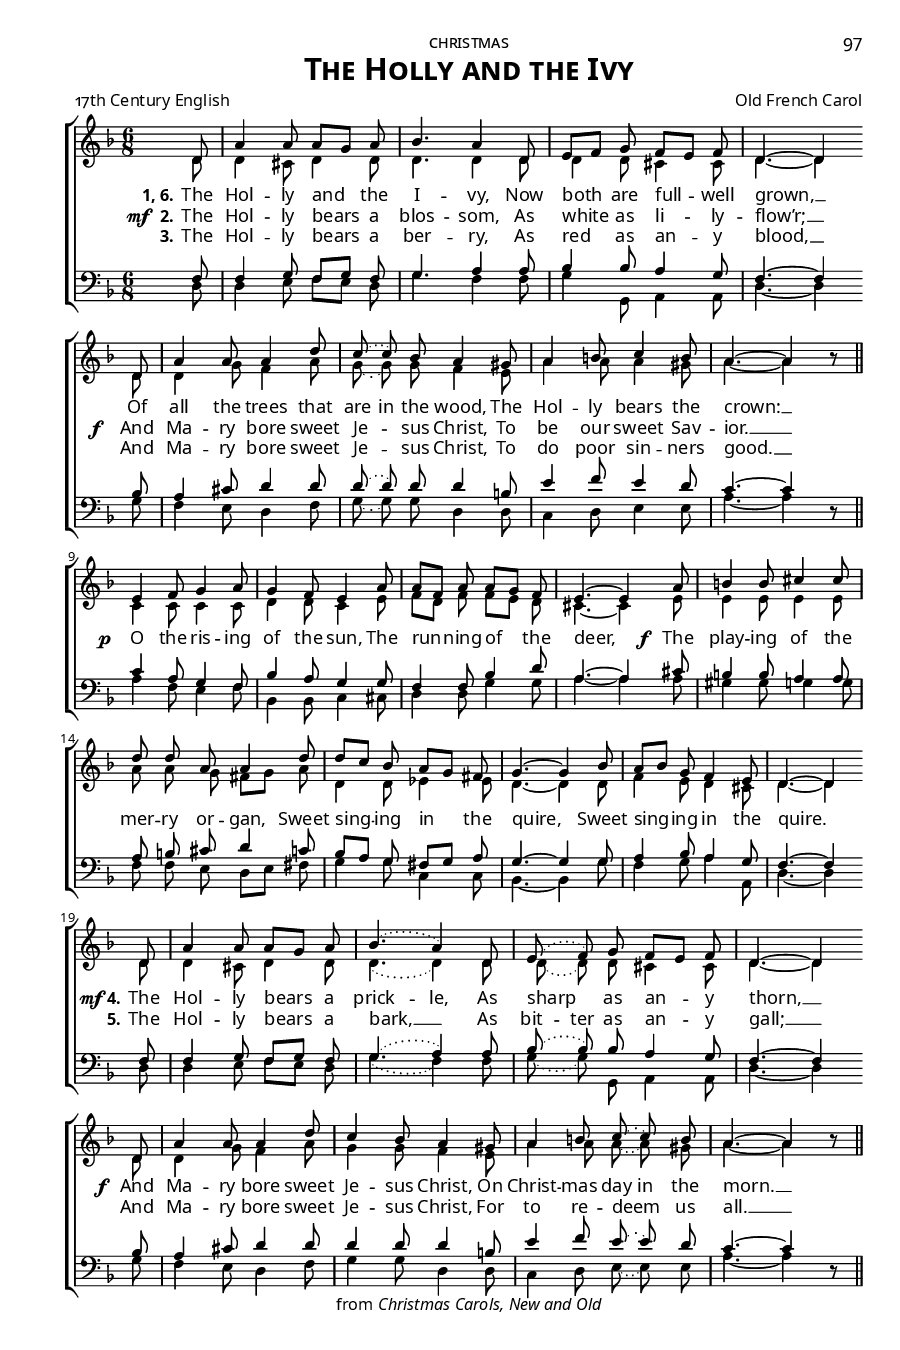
\version "2.14.2"
\include "util.ly"
\header {
  title = \markup{\override #'(font-name . "Garamond Premier Pro Semibold"){ \abs-fontsize #15 \smallCapsOldStyle"The Holly and the Ivy"}}
  poet = \markup\oldStyleNum"17th Century English"
  composer = \markup\oldStyleNum"Old French Carol"
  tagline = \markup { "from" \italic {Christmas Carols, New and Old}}
}
\paper {
  %print-all-headers = ##f
  paper-height = 9\in
  paper-width = 6\in
  indent = 0\in
  %system-system-spacing = #'((basic-distance . 10) (padding . 0))
  system-system-spacing =
    #'((basic-distance . 0)
       (minimum-distance . 0)
       (padding . -5)
       (stretchability . 100))
  last-bottom-spacing =
    #'((basic-distance . -10)
       (minimum-distance . -10)
       (padding . 0)
       (stretchability . 0))
  ragged-last-bottom = ##f
  ragged-bottom = ##f
  two-sided = ##t
  inner-margin = 0.5\in
  outer-margin = 0.25\in
  top-margin = 0.25\in
  bottom-margin = 0.25\in
  first-page-number = #097
  print-first-page-number = ##t
  headerLine = \markup{\override #'(font-name . "Garamond Premier Pro") \smallCapsOldStyle"christmas"}
  oddHeaderMarkup = \markup\fill-line{
     \override #'(font-name . "Garamond Premier Pro")\abs-fontsize #8.5
     \combine 
        \fill-line{"" \if \should-print-page-number
        \oldStylePageNum""
        }
        \fill-line{\headerLine}
  }
  evenHeaderMarkup = \markup {
     \override #'(font-name . "Garamond Premier Pro")\abs-fontsize #8.5
     \combine
        \if \should-print-page-number
        \oldStylePageNum""
        \fill-line{\headerLine}
  }
}
#(set-global-staff-size 14.2) \paper{ #(define fonts (make-pango-font-tree "GoudyOlSt BT" "Garamond Premier Pro" "Garamond Premier Pro" (/ 14.2 20))) }
global = {
  \key f \major
  \time 6/8
  \autoBeamOff
  \override DynamicLineSpanner #'staff-padding = #0.0
  \override DynamicLineSpanner #'Y-extent = #'(-1 . 1)
}

sopMusic = \relative c' {
  \partial 8 d8 |
  a'4 a8 a[ g] a |
  bes4. a4 d,8 |
  e[ f] g f[ e] f |
  
  d4.~ d4 \bar""\break d8 |
  a'4 a8 a4 d8 |
  \slurDotted
  c8( c) bes8 a4 gis8 |
  a4 b8 c4 b8 |
  
  a4.~ a4 bes8\rest \bar "||" \break
  e,4 f8 g4 a8 |
  g4 f8 e4 a8 |
  a[ f] a a[ g] f |
  
  e4.~ e4 a8 |
  b4 b8 cis4 cis8 |
  d8 d8 a a4 d8 |
  
  d[ c] bes a[ g] fis |
  g4.~ g4 bes8 |
  a[ bes] g f4 e8 |
  \partial 8*5 d4.~ d4 \bar ":|" \break
  
  
  
  
  \partial 8 d8 |
  a'4 a8 a[ g] a |
  bes4.( a4) d,8 |
  e( f) g f[ e] f |
  
  d4.~ d4 \bar""\break d8 |
  a'4 a8 a4 d8 |
  c4 bes8 a4 gis8 |
  \tieDotted
  a4 b8 c8~ c b8 |
  
  \tieSolid
  a4.~ a4 bes8\rest \bar "||" 
}
sopWords = \lyricmode {
  
}

altoMusic = \relative c' {
  d8 |
  d4 cis8 d4 d8 |
  d4. d4 d8 |
  d4 d8 cis4 cis8 |
  
  d4.~ d4 d8 |
  d4 g8 f4 a8 |
  \slurDotted
  g8( g) g8 f4 e8 |
  a4 a8 a4 gis8 |
  
  a4.~ a4 s8 |
  c,4 c8 c4 c8 |
  d4 d8 c4 e8 |
  f[ d] f f[ e] d |
  
  cis4.~ cis4 e8 |
  e4 e8 e4 e8 |
  a a g fis[ g] a |
  
  d,4 d8 ees4 ees8 |
  d4.~ d4 d8 |
  f4 e8 d4 cis8 |
  d4.~ d4 |
  
  
  
  d8 |
  d4 cis8 d4 d8 |
  d4.( d4) d8 |
  d8( d) d8 cis4 cis8 |
  
  d4.~ d4 d8 |
  d4 g8 f4 a8 |
  g4 g8 f4 e8 |
  \tieDotted
  a4 a8 a~ a gis8 |
  
  \tieSolid
  a4.~ a4 s8 |
}
altoWords = {
  \dropLyricsXI
  \lyricmode {
    \set stanza = #"1, 6."
    The Hol -- ly and the I -- vy,
    Now both are full -- well grown, __
    \set ignoreMelismata = ##t
    Of all the trees that are in the wood,
    \unset ignoreMelismata
    The Hol -- ly bears the crown: __
  }
  \set stanza = \markup\dynamic"p  "
  \lyricmode {
    O the ris -- ing of the sun,
    The run -- ning of the deer,
  }
  \set stanza = \markup\dynamic"   f "
  \lyricmode {
    The play -- ing of the mer -- ry or -- gan,
    Sweet sing -- ing in the quire,
    Sweet sing -- ing in the quire.
    
  }
  \set stanza = \markup{\dynamic" mf" "4."}
  \lyricmode {
    The Hol -- ly bears a \set ignoreMelismata = ##t
    prick -- le,
    \unset ignoreMelismata
    As sharp as an -- y thorn, __
  }
  \set stanza = \markup\dynamic"f "
  \lyricmode {
    And Ma -- ry bore sweet Je -- sus Christ,
    On Christ -- mas \set ignoreMelismata = ##t day in the morn. __ _
  }
}
altoWordsII = {
  \dropLyricsXI
  \set stanza = \markup{\dynamic"mf " "2."}
  \lyricmode {
    The Hol -- ly bears a blos -- som,
    As white as li -- ly -- flow’r; __
  }
  \set stanza = \markup\dynamic"f  "
  \lyricmode {
    And Ma -- ry bore sweet Je -- sus Christ,
    To be our sweet Sav -- ior. __ ""
    
    \repeat unfold 33 \skip1
    \set stanza = #"5."
    The Hol -- ly bears a bark, __
    \set ignoreMelismata = ##t
    As bit -- ter 
    \unset ignoreMelismata
    as an -- y gall; __
    And Ma -- ry bore sweet Je -- sus Christ,
    For to re -- deem us all. __
  }
}
altoWordsIII = \lyricmode {
  \dropLyricsXI
  \set stanza = #"3."
  The Hol -- ly bears a ber -- ry,
  As red as an -- y blood, __
  And Ma -- ry bore sweet Je -- sus Christ,
  To do poor sin -- ners good. __
}
altoWordsIV = \lyricmode {
}
altoWordsV = \lyricmode {
}
altoWordsVI = \lyricmode {
  \set stanza = #"6."
}
tenorMusic = \relative c {
  f8 |
  f4 g8 f[ g] f |
  g4. a4 a8 |
  bes4 bes8 a4 g8 |
  
  f4.~f4 bes8 |
  a4 cis8 d4 d8 |
  \slurDotted
  d8( d) d8 d4 b8 |
  e4 f8 e4 d8 |
  
  c4.~ c4 s8 |
  c4 a8 g4 f8 |
  bes4 a8 g4 g8 |
  f4 f8 bes4 d8 |
  
  a4.~ a4 cis8 |
  b4 b8 a4 a8 |
  a b cis d4 c8 |
  
  bes[ a] g fis[ g] a |
  g4.~ g4 g8 |
  a4 bes8 a4 g8 |
  f4.~ f4 |
  
  
  
  
  
  f8 |
  f4 g8 f[ g] f |
  g4.( a4) a8 |
  bes8( bes) bes8 a4 g8 |
  
  f4.~f4 bes8 |
  a4 cis8 d4 d8 |
  d4 d8 d4 b8 |
  \tieDotted
  e4 f8 e~ e d8 |
  
  \tieSolid
  c4.~ c4 s8 |
}
tenorWords = \lyricmode {

}

bassMusic = \relative c {
  d8 |
  d4 e8 f[ e] d |
  g4. f4 f8 |
  g4 g,8 a4 a8 |
  
  d4.~ d4 g8 |
  f4 e8 d4 f8 |
  \slurDotted
  g8( g) g8 d4 d8 |
  c4 d8 e4 e8 |
  
  a4.~ a4 d,8\rest |
  a'4 f8 e4 f8 |
  bes,4 bes8 c4 cis8 |
  d4 d8 g4 g8 |
  
  a4.~ a4 a8 |
  gis4 gis8 g4 g8 |
  f f e d[ e] fis |
  
  g4 g8 c,4 c8 bes4.~ bes4 g'8 |
  f4 g8 a4 a,8 |
  d4.~ d4 |
  
  
  
  
  d8 |
  d4 e8 f[ e] d |
  g4.( f4) f8 |
  g8( g) g,8 a4 a8 |
  
  d4.~ d4 g8 |
  f4 e8 d4 f8 |
  g4 g8 d4 d8 |
  \tieDotted
  c4 d8 e~ e e8 |
  
  \tieSolid
  a4.~ a4 d,8\rest |
}
bassWords = \lyricmode {

}

pianoRH = \relative c' {
  
}
pianoLH = \relative c' {
  
}

\score {
  <<
   \new ChoirStaff <<
%    \new Lyrics = sopranos \with { \override VerticalAxisGroup #'nonstaff-relatedstaff-spacing = #'((basic-distance . 1)) }
    \new Staff = women <<
      \new Voice = "sopranos" { \voiceOne << \global \sopMusic >> }
      \new Voice = "altos" { \voiceTwo << \global \altoMusic >> }
    >>
    \new Lyrics \with { alignAboveContext = #"women" \override VerticalAxisGroup #'nonstaff-relatedstaff-spacing = #'((basic-distance . 1))} \lyricsto "sopranos" \sopWords
    \new Lyrics = "altosVI"  \with { alignBelowContext = #"women" \override VerticalAxisGroup #'nonstaff-relatedstaff-spacing = #'((basic-distance . 1))} \lyricsto "sopranos" \altoWordsVI
    \new Lyrics = "altosV"  \with { alignBelowContext = #"women" \override VerticalAxisGroup #'nonstaff-relatedstaff-spacing = #'((basic-distance . 1))} \lyricsto "sopranos" \altoWordsV
    \new Lyrics = "altosIV"  \with { alignBelowContext = #"women" \override VerticalAxisGroup #'nonstaff-relatedstaff-spacing = #'((basic-distance . 1))} \lyricsto "sopranos" \altoWordsIV
    \new Lyrics = "altosIII"  \with { alignBelowContext = #"women" \override VerticalAxisGroup #'nonstaff-relatedstaff-spacing = #'((basic-distance . 1))} \lyricsto "sopranos" \altoWordsIII
    \new Lyrics = "altosII"  \with { alignBelowContext = #"women" \override VerticalAxisGroup #'nonstaff-relatedstaff-spacing = #'((basic-distance . 1))} \lyricsto "sopranos" \altoWordsII
    \new Lyrics = "altos"  \with { alignBelowContext = #"women" \override VerticalAxisGroup #'nonstaff-relatedstaff-spacing = #'((padding . -0.9))} \lyricsto "sopranos" \altoWords
    \new Staff = men <<
      \clef bass
      \new Voice = "tenors" { \voiceOne << \global \tenorMusic >> }
      \new Voice = "basses" { \voiceTwo << \global \bassMusic >> }
    >>
    \new Lyrics \with { alignAboveContext = #"men" \override VerticalAxisGroup #'nonstaff-relatedstaff-spacing = #'((basic-distance . 1)) } \lyricsto "tenors" \tenorWords
    \new Lyrics \with { alignBelowContext = #"men" \override VerticalAxisGroup #'nonstaff-relatedstaff-spacing = #'((basic-distance . 1)) } \lyricsto "basses" \bassWords
  >>
%    \new PianoStaff << \new Staff { \new Voice { \pianoRH } } \new Staff { \clef "bass" \pianoLH } >>
  >>
  \layout {
    \context {
      \Score
      %\override SpacingSpanner #'base-shortest-duration = #(ly:make-moment 1 8)
      %\override SpacingSpanner #'common-shortest-duration = #(ly:make-moment 1 4)
    }
    \context {
      % Remove all empty staves
      % \Staff \RemoveEmptyStaves \override VerticalAxisGroup #'remove-first = ##t
    }
    \context {
      \Lyrics
      \override LyricText #'X-offset = #center-on-word
    }
  }
  \midi {
    \tempo 4 = 90
    \set Staff.midiInstrument = "piccolo"
  
    \context {
      \Voice
      \remove "Dynamic_performer"
    }
  }
}
